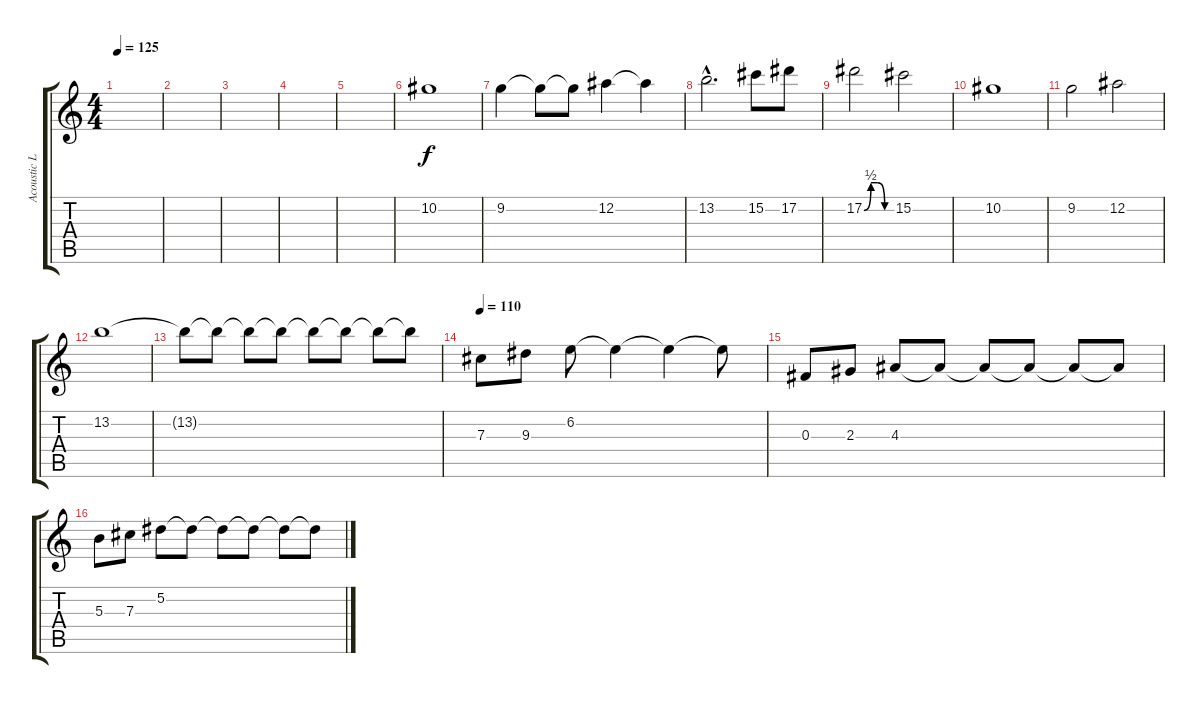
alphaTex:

\track ("Acoustic Left" "Acoustic L") {instrument acousticguitarsteel}
\staff {score tabs}
\tuning (Eb4 Bb3 Gb3 Db3 Ab2 Eb2) {hide}
\ts (4 4)
\tempo 125
\clef g2
\ks c
|
|
|
|
|
10.2.1{balance 16 instrument distortionguitar} |
9.2.4 9.2{t}.8 9.2{t}.8 12.2.4 12.2{t}.4 |
13.2{hac}.2{d} 15.2.8 17.2.8 |
17.2{be (custom 0 0 15 2 30 2 45 0 60 0)}.2 15.2.2 |
10.2.1 |
9.2.2 12.2.2 |
13.2.1 |
13.2{t}.8 13.2{t}.8 13.2{t}.8 13.2{t}.8 13.2{t}.8 13.2{t}.8 13.2{t}.8 13.2{t}.8 |
\tempo 110
7.3.8{balance 0 instrument acousticguitarsteel} 9.3.8 6.2.8 6.2{t}.4 6.2{t}.4 6.2{t}.8 |
0.3.8 2.3.8 4.3.8 4.3{t}.8 4.3{t}.8 4.3{t}.8 4.3{t}.8 4.3{t}.8 |
5.3.8 7.3.8 5.2.8 5.2{t}.8 5.2{t}.8 5.2{t}.8 5.2{t}.8 5.2{t}.8
